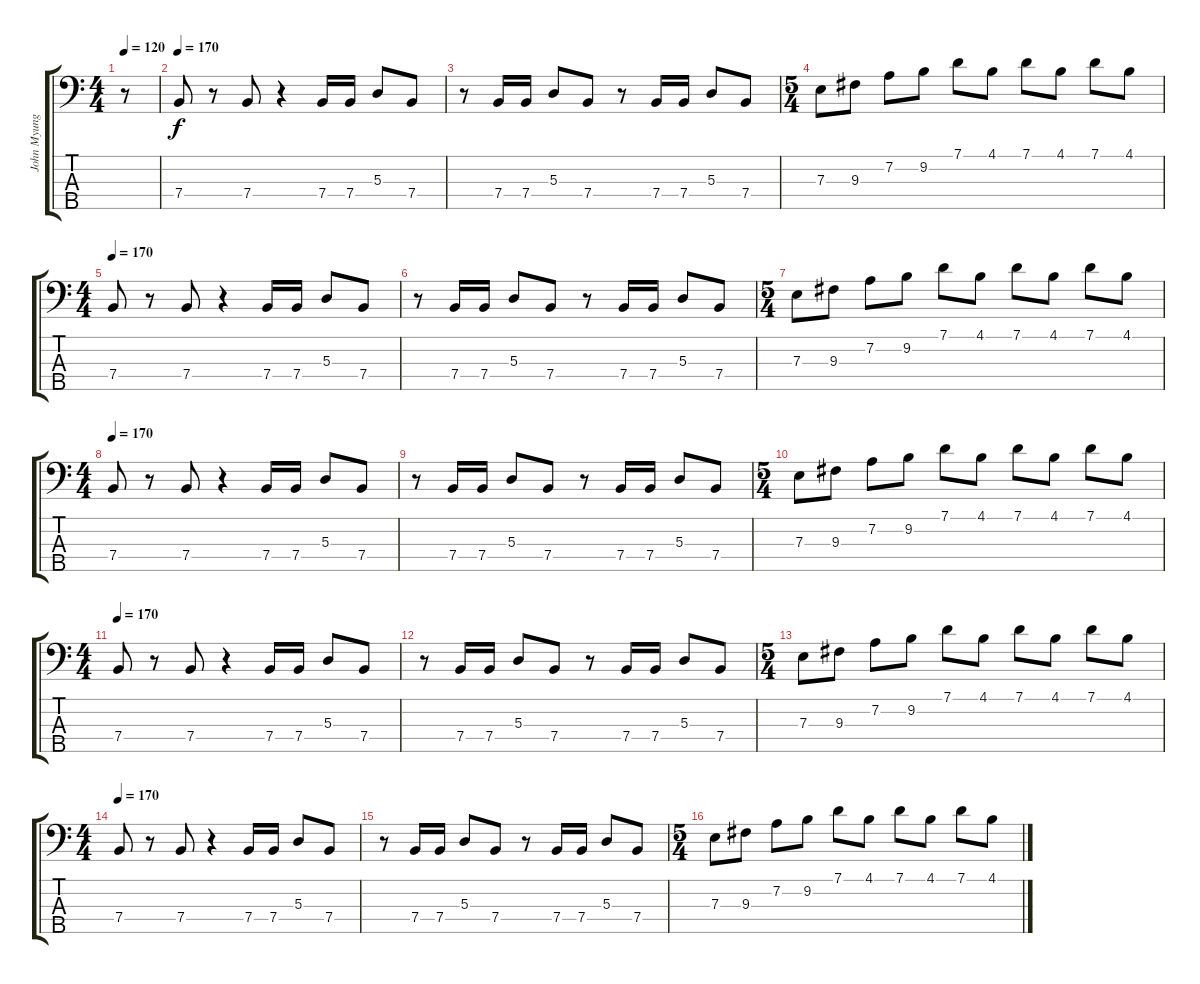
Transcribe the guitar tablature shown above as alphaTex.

\track ("John Myung" "John Myung") {instrument electricbassfinger}
\staff {score tabs}
\tuning (G2 D2 A1 E1 B0) {hide}
\ts (4 4)
\tempo 120
\clef f4
\ks c
r.8{dy f} |
\tempo 170
7.4.8 r.8 7.4.8 r.4 7.4.16 7.4.16 5.3.8 7.4.8 |
r.8 7.4.16 7.4.16 5.3.8 7.4.8 r.8 7.4.16 7.4.16 5.3.8 7.4.8 |
\ts (5 4)
7.3.8 9.3.8 7.2.8 9.2.8 7.1.8 4.1.8 7.1.8 4.1.8 7.1.8 4.1.8 |
\ts (4 4)
\tempo 170
7.4.8 r.8 7.4.8 r.4 7.4.16 7.4.16 5.3.8 7.4.8 |
r.8 7.4.16 7.4.16 5.3.8 7.4.8 r.8 7.4.16 7.4.16 5.3.8 7.4.8 |
\ts (5 4)
7.3.8 9.3.8 7.2.8 9.2.8 7.1.8 4.1.8 7.1.8 4.1.8 7.1.8 4.1.8 |
\ts (4 4)
\tempo 170
7.4.8 r.8 7.4.8 r.4 7.4.16 7.4.16 5.3.8 7.4.8 |
r.8 7.4.16 7.4.16 5.3.8 7.4.8 r.8 7.4.16 7.4.16 5.3.8 7.4.8 |
\ts (5 4)
7.3.8 9.3.8 7.2.8 9.2.8 7.1.8 4.1.8 7.1.8 4.1.8 7.1.8 4.1.8 |
\ts (4 4)
\tempo 170
7.4.8 r.8 7.4.8 r.4 7.4.16 7.4.16 5.3.8 7.4.8 |
r.8 7.4.16 7.4.16 5.3.8 7.4.8 r.8 7.4.16 7.4.16 5.3.8 7.4.8 |
\ts (5 4)
7.3.8 9.3.8 7.2.8 9.2.8 7.1.8 4.1.8 7.1.8 4.1.8 7.1.8 4.1.8 |
\ts (4 4)
\tempo 170
7.4.8 r.8 7.4.8 r.4 7.4.16 7.4.16 5.3.8 7.4.8 |
r.8 7.4.16 7.4.16 5.3.8 7.4.8 r.8 7.4.16 7.4.16 5.3.8 7.4.8 |
\ts (5 4)
7.3.8 9.3.8 7.2.8 9.2.8 7.1.8 4.1.8 7.1.8 4.1.8 7.1.8 4.1.8
